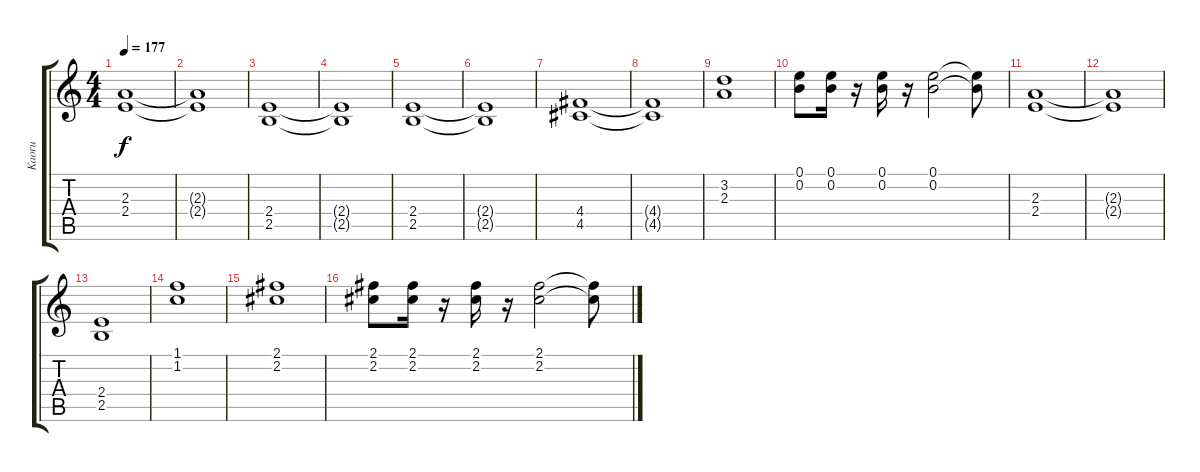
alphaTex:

\track ("Kaoru" "Kaoru") {instrument distortionguitar}
\staff {score tabs}
\tuning (E4 B3 G3 D3 A2 E2) {hide}
\ts (4 4)
\tempo 177
\clef g2
\ks c
(2.3 2.4).1{dy f} |
(2.3{t} 2.4{t}).1 |
(2.4 2.5).1 |
(2.4{t} 2.5{t}).1 |
(2.4 2.5).1 |
(2.4{t} 2.5{t}).1 |
(4.4 4.5).1 |
(4.4{t} 4.5{t}).1 |
(3.2 2.3).1 |
(0.1 0.2).8 (0.1 0.2).16 r.16 (0.1 0.2).16 r.16 (0.1 0.2).2 (0.1{t} 0.2{t}).8 |
(2.3 2.4).1 |
(2.3{t} 2.4{t}).1 |
(2.4 2.5).1 |
(1.1 1.2).1 |
(2.1 2.2).1 |
(2.1 2.2).8 (2.1 2.2).16 r.16 (2.1 2.2).16 r.16 (2.1 2.2).2 (2.1{t} 2.2{t}).8
